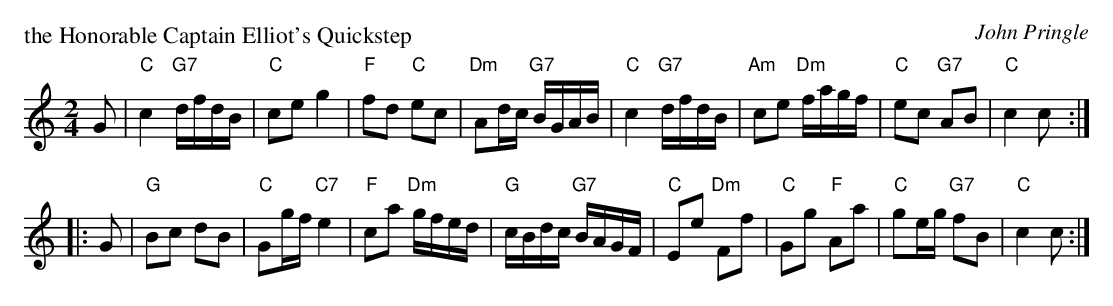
X:1
P: the Honorable Captain Elliot's Quickstep
C: John Pringle
M: 2/4
L: 1/8
K: C
G \
| "C"c2 "G7"d/f/d/B/ | "C"ce g2 | "F"fd "C"ec | "Dm"Ad/c/ "G7"B/G/A/B/ \
| "C"c2 "G7"d/f/d/B/ | "Am"ce "Dm"f/a/g/f/ |  "C"ec "G7"AB | "C"c2 c :|
|: G \
| "G"Bc dB | "C"Gg/f/ "C7"e2 | "F"ca "Dm"g/f/e/d/ |  "G"c/B/d/c/ "G7"B/A/G/F/ \
| "C"Ee "Dm"Ff | "C"Gg "F"Aa | "C"ge/g/ "G7"fB | "C"c2 c :|
